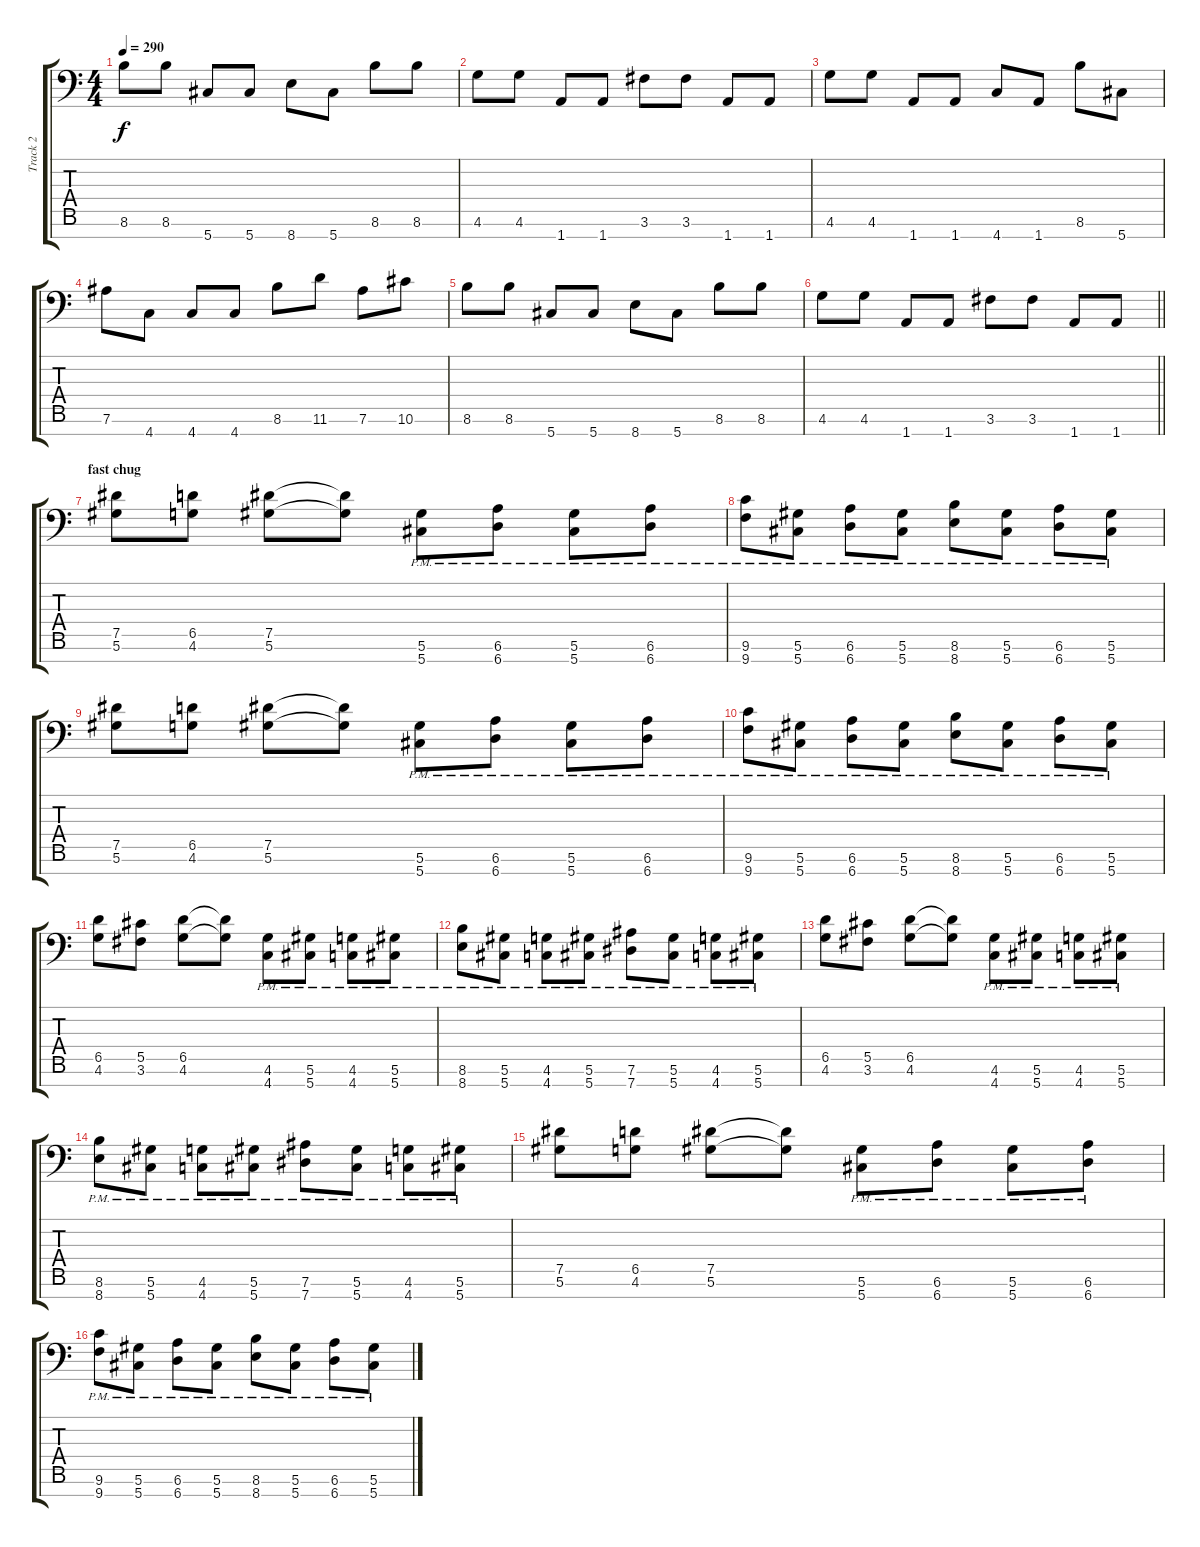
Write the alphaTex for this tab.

\track ("Track 2" "Track 2") {instrument overdrivenguitar}
\staff {score tabs}
\tuning (Eb4 Bb3 Gb3 Db3 Ab2 Eb2 Ab1) {hide}
\ts (4 4)
\tempo 290
\clef f4
\ks c
8.6.8{dy f} 8.6.8 5.7.8 5.7.8 8.7.8 5.7.8 8.6.8 8.6.8 |
4.6.8 4.6.8 1.7.8 1.7.8 3.6.8 3.6.8 1.7.8 1.7.8 |
4.6.8 4.6.8 1.7.8 1.7.8 4.7.8 1.7.8 8.6.8 5.7.8 |
7.6.8 4.7.8 4.7.8 4.7.8 8.6.8 11.6.8 7.6.8 10.6.8 |
8.6.8 8.6.8 5.7.8 5.7.8 8.7.8 5.7.8 8.6.8 8.6.8 |
\barLineRight lightlight
4.6.8 4.6.8 1.7.8 1.7.8 3.6.8 3.6.8 1.7.8 1.7.8 |
\section ("" "fast chug")
(7.5 5.6).8 (6.5 4.6).8 (7.5 5.6).8 (7.5{t} 5.6{t}).8 (5.6{pm} 5.7{pm}).8 (6.6{pm} 6.7{pm}).8 (5.6{pm} 5.7{pm}).8 (6.6{pm} 6.7{pm}).8 |
(9.6{pm} 9.7{pm}).8 (5.6{pm} 5.7{pm}).8 (6.6{pm} 6.7{pm}).8 (5.6{pm} 5.7{pm}).8 (8.6{pm} 8.7{pm}).8 (5.6{pm} 5.7{pm}).8 (6.6{pm} 6.7{pm}).8 (5.6{pm} 5.7{pm}).8 |
(7.5 5.6).8 (6.5 4.6).8 (7.5 5.6).8 (7.5{t} 5.6{t}).8 (5.6{pm} 5.7{pm}).8 (6.6{pm} 6.7{pm}).8 (5.6{pm} 5.7{pm}).8 (6.6{pm} 6.7{pm}).8 |
(9.6{pm} 9.7{pm}).8 (5.6{pm} 5.7{pm}).8 (6.6{pm} 6.7{pm}).8 (5.6{pm} 5.7{pm}).8 (8.6{pm} 8.7{pm}).8 (5.6{pm} 5.7{pm}).8 (6.6{pm} 6.7{pm}).8 (5.6{pm} 5.7{pm}).8 |
(6.5 4.6).8 (5.5 3.6).8 (6.5 4.6).8 (6.5{t} 4.6{t}).8 (4.6{pm} 4.7{pm}).8 (5.6{pm} 5.7{pm}).8 (4.6{pm} 4.7{pm}).8 (5.6{pm} 5.7{pm}).8 |
(8.6{pm} 8.7{pm}).8 (5.6{pm} 5.7{pm}).8 (4.6{pm} 4.7{pm}).8 (5.6{pm} 5.7{pm}).8 (7.6{pm} 7.7{pm}).8 (5.6{pm} 5.7{pm}).8 (4.6{pm} 4.7{pm}).8 (5.6{pm} 5.7{pm}).8 |
(6.5 4.6).8 (5.5 3.6).8 (6.5 4.6).8 (6.5{t} 4.6{t}).8 (4.6{pm} 4.7{pm}).8 (5.6{pm} 5.7{pm}).8 (4.6{pm} 4.7{pm}).8 (5.6{pm} 5.7{pm}).8 |
(8.6{pm} 8.7{pm}).8 (5.6{pm} 5.7{pm}).8 (4.6{pm} 4.7{pm}).8 (5.6{pm} 5.7{pm}).8 (7.6{pm} 7.7{pm}).8 (5.6{pm} 5.7{pm}).8 (4.6{pm} 4.7{pm}).8 (5.6{pm} 5.7{pm}).8 |
(7.5 5.6).8 (6.5 4.6).8 (7.5 5.6).8 (7.5{t} 5.6{t}).8 (5.6{pm} 5.7{pm}).8 (6.6{pm} 6.7{pm}).8 (5.6{pm} 5.7{pm}).8 (6.6{pm} 6.7{pm}).8 |
(9.6{pm} 9.7{pm}).8 (5.6{pm} 5.7{pm}).8 (6.6{pm} 6.7{pm}).8 (5.6{pm} 5.7{pm}).8 (8.6{pm} 8.7{pm}).8 (5.6{pm} 5.7{pm}).8 (6.6{pm} 6.7{pm}).8 (5.6{pm} 5.7{pm}).8
